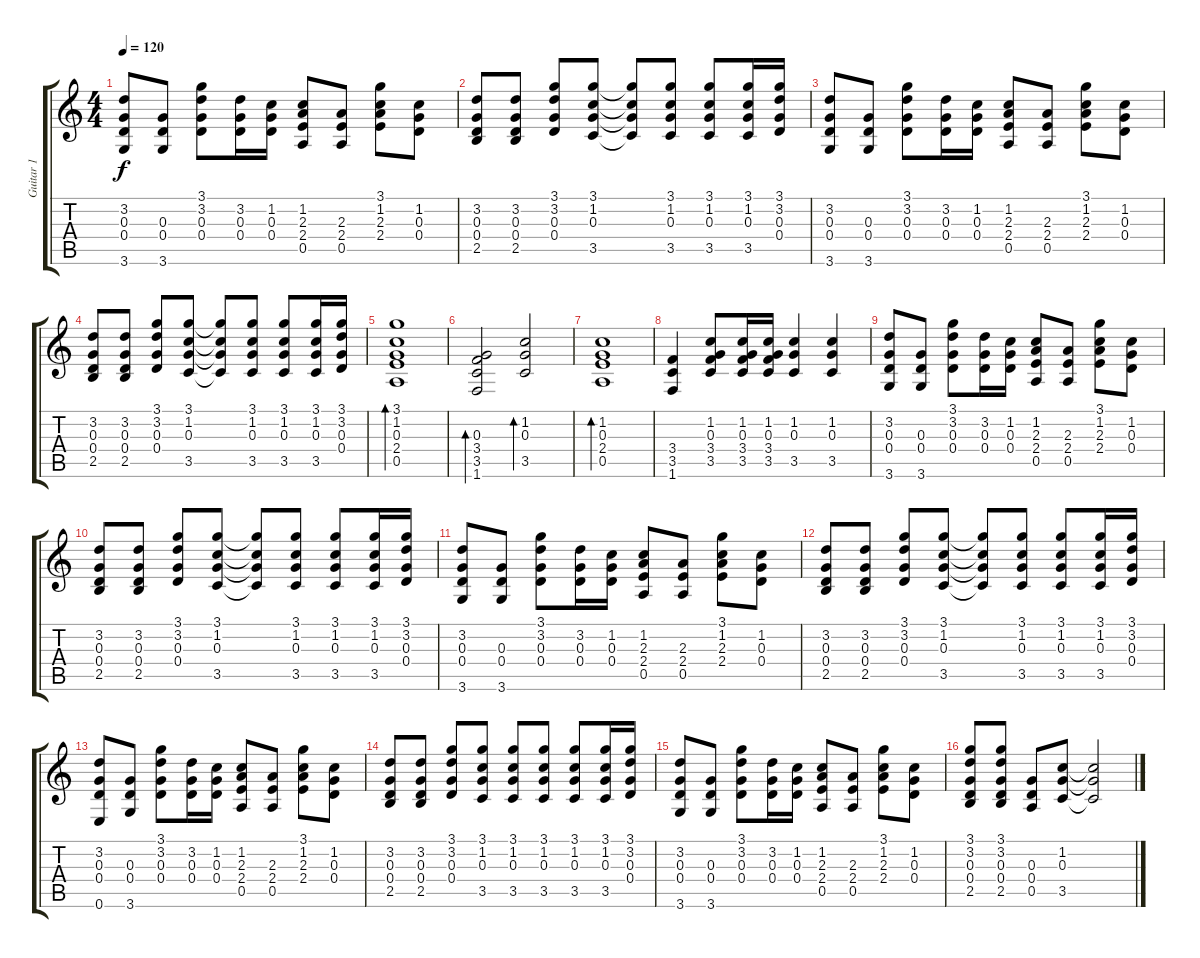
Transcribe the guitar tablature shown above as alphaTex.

\track ("Guitar 1" "Guitar 1") {instrument overdrivenguitar}
\staff {score tabs}
\tuning (E4 B3 G3 D3 A2 E2) {hide}
\ts (4 4)
\tempo 120
\clef g2
\ks c
(3.2 0.3 0.4 3.6).8{dy f} (0.3 0.4 3.6).8 (3.1 3.2 0.3 0.4).8 (3.2 0.3 0.4).16 (1.2 0.3 0.4).16 (1.2 2.3 2.4 0.5).8 (2.3 2.4 0.5).8 (3.1 1.2 2.3 2.4).8 (1.2 0.3 0.4).8 |
(3.2 0.3 0.4 2.5).8 (3.2 0.3 0.4 2.5).8 (3.1 3.2 0.3 0.4).8 (3.1 1.2 0.3 3.5).8 (3.1{t} 1.2{t} 0.3{t} 3.5{t}).8 (3.1 1.2 0.3 3.5).8 (3.1 1.2 0.3 3.5).8 (3.1 1.2 0.3 3.5).16 (3.1 3.2 0.3 0.4).16 |
(3.2 0.3 0.4 3.6).8 (0.3 0.4 3.6).8 (3.1 3.2 0.3 0.4).8 (3.2 0.3 0.4).16 (1.2 0.3 0.4).16 (1.2 2.3 2.4 0.5).8 (2.3 2.4 0.5).8 (3.1 1.2 2.3 2.4).8 (1.2 0.3 0.4).8 |
(3.2 0.3 0.4 2.5).8 (3.2 0.3 0.4 2.5).8 (3.1 3.2 0.3 0.4).8 (3.1 1.2 0.3 3.5).8 (3.1{t} 1.2{t} 0.3{t} 3.5{t}).8 (3.1 1.2 0.3 3.5).8 (3.1 1.2 0.3 3.5).8 (3.1 1.2 0.3 3.5).16 (3.1 3.2 0.3 0.4).16 |
(3.1 1.2 0.3 2.4 0.5).1{bd 60} |
(0.3 3.4 3.5 1.6).2{bd 60} (1.2 0.3 3.5).2{bd 60} |
(1.2 0.3 2.4 0.5).1{bd 60} |
(3.4 3.5 1.6).4 (1.2 0.3 3.4 3.5).8 (1.2 0.3 3.4 3.5).16 (1.2 0.3 3.4 3.5).16 (1.2 0.3 3.5).4 (1.2 0.3 3.5).4 |
(3.2 0.3 0.4 3.6).8 (0.3 0.4 3.6).8 (3.1 3.2 0.3 0.4).8 (3.2 0.3 0.4).16 (1.2 0.3 0.4).16 (1.2 2.3 2.4 0.5).8 (2.3 2.4 0.5).8 (3.1 1.2 2.3 2.4).8 (1.2 0.3 0.4).8 |
(3.2 0.3 0.4 2.5).8 (3.2 0.3 0.4 2.5).8 (3.1 3.2 0.3 0.4).8 (3.1 1.2 0.3 3.5).8 (3.1{t} 1.2{t} 0.3{t} 3.5{t}).8 (3.1 1.2 0.3 3.5).8 (3.1 1.2 0.3 3.5).8 (3.1 1.2 0.3 3.5).16 (3.1 3.2 0.3 0.4).16 |
(3.2 0.3 0.4 3.6).8 (0.3 0.4 3.6).8 (3.1 3.2 0.3 0.4).8 (3.2 0.3 0.4).16 (1.2 0.3 0.4).16 (1.2 2.3 2.4 0.5).8 (2.3 2.4 0.5).8 (3.1 1.2 2.3 2.4).8 (1.2 0.3 0.4).8 |
(3.2 0.3 0.4 2.5).8 (3.2 0.3 0.4 2.5).8 (3.1 3.2 0.3 0.4).8 (3.1 1.2 0.3 3.5).8 (3.1{t} 1.2{t} 0.3{t} 3.5{t}).8 (3.1 1.2 0.3 3.5).8 (3.1 1.2 0.3 3.5).8 (3.1 1.2 0.3 3.5).16 (3.1 3.2 0.3 0.4).16 |
(3.2 0.3 0.4 0.6).8 (0.3 0.4 3.6).8 (3.1 3.2 0.3 0.4).8 (3.2 0.3 0.4).16 (1.2 0.3 0.4).16 (1.2 2.3 2.4 0.5).8 (2.3 2.4 0.5).8 (3.1 1.2 2.3 2.4).8 (1.2 0.3 0.4).8 |
(3.2 0.3 0.4 2.5).8 (3.2 0.3 0.4 2.5).8 (3.1 3.2 0.3 0.4).8 (3.1 1.2 0.3 3.5).8 (3.1 1.2 0.3 3.5).8 (3.1 1.2 0.3 3.5).8 (3.1 1.2 0.3 3.5).8 (3.1 1.2 0.3 3.5).16 (3.1 3.2 0.3 0.4).16 |
(3.2 0.3 0.4 3.6).8 (0.3 0.4 3.6).8 (3.1 3.2 0.3 0.4).8 (3.2 0.3 0.4).16 (1.2 0.3 0.4).16 (1.2 2.3 2.4 0.5).8 (2.3 2.4 0.5).8 (3.1 1.2 2.3 2.4).8 (1.2 0.3 0.4).8 |
(3.1 3.2 0.3 0.4 2.5).8 (3.1 3.2 0.3 0.4 2.5).8 (0.3 0.4 0.5).8 (1.2 0.3 3.5).8 (1.2{t} 0.3{t} 3.5{t}).2
